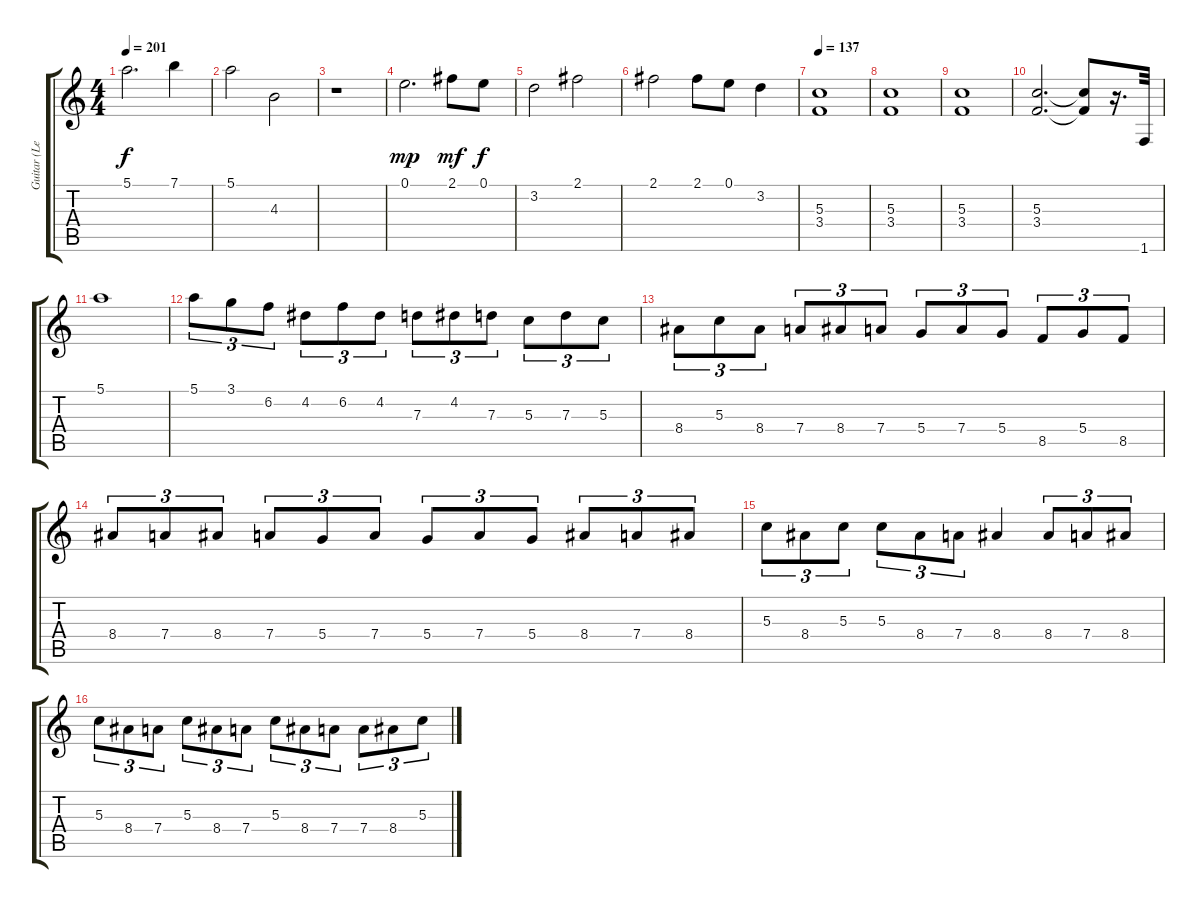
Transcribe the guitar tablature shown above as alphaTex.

\track ("Guitar (Left)" "Guitar (Le") {instrument distortionguitar}
\staff {score tabs}
\tuning (E4 B3 G3 D3 A2 E2) {hide}
\ts (4 4)
\tempo 201
\clef g2
\ks c
5.1{t}.2{d dy f} 7.1.4 |
5.1.2 4.3.2 |
r.1 |
0.1.2{d dy mp} 2.1.8{dy mf} 0.1.8{dy f} |
3.2.2 2.1.2 |
2.1.2 2.1.8 0.1.8 3.2.4 |
\tempo 137
(5.3 3.4).1 |
(5.3 3.4).1 |
(5.3 3.4).1 |
(5.3 3.4).2{d} (5.3{t} 3.4{t}).8 r.16{d} 1.6.32 |
5.1.1 |
5.1.8{tu (3 2)} 3.1.8{tu (3 2)} 6.2.8{tu (3 2)} 4.2.8{tu (3 2)} 6.2.8{tu (3 2)} 4.2.8{tu (3 2)} 7.3.8{tu (3 2)} 4.2.8{tu (3 2)} 7.3.8{tu (3 2)} 5.3.8{tu (3 2)} 7.3.8{tu (3 2)} 5.3.8{tu (3 2)} |
8.4.8{tu (3 2)} 5.3.8{tu (3 2)} 8.4.8{tu (3 2)} 7.4.8{tu (3 2)} 8.4.8{tu (3 2)} 7.4.8{tu (3 2)} 5.4.8{tu (3 2)} 7.4.8{tu (3 2)} 5.4.8{tu (3 2)} 8.5.8{tu (3 2)} 5.4.8{tu (3 2)} 8.5.8{tu (3 2)} |
8.4.8{tu (3 2)} 7.4.8{tu (3 2)} 8.4.8{tu (3 2)} 7.4.8{tu (3 2)} 5.4.8{tu (3 2)} 7.4.8{tu (3 2)} 5.4.8{tu (3 2)} 7.4.8{tu (3 2)} 5.4.8{tu (3 2)} 8.4.8{tu (3 2)} 7.4.8{tu (3 2)} 8.4.8{tu (3 2)} |
5.3.8{tu (3 2)} 8.4.8{tu (3 2)} 5.3.8{tu (3 2)} 5.3.8{tu (3 2)} 8.4.8{tu (3 2)} 7.4.8{tu (3 2)} 8.4.4 8.4.8{tu (3 2)} 7.4.8{tu (3 2)} 8.4.8{tu (3 2)} |
5.3.8{tu (3 2)} 8.4.8{tu (3 2)} 7.4.8{tu (3 2)} 5.3.8{tu (3 2)} 8.4.8{tu (3 2)} 7.4.8{tu (3 2)} 5.3.8{tu (3 2)} 8.4.8{tu (3 2)} 7.4.8{tu (3 2)} 7.4.8{tu (3 2)} 8.4.8{tu (3 2)} 5.3.8{tu (3 2)}
